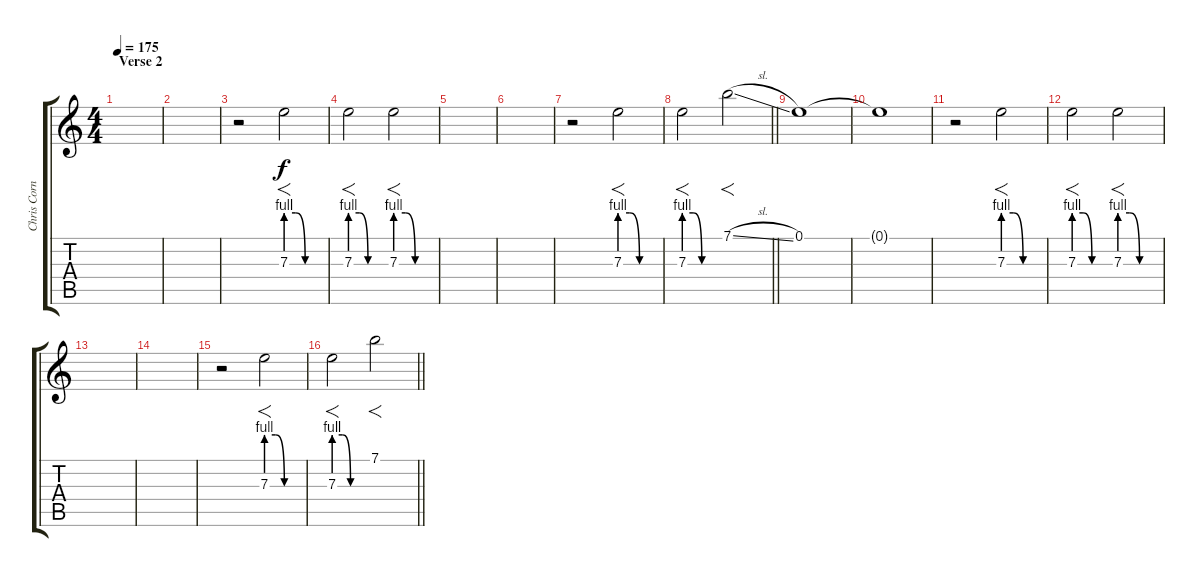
\track ("Chris Cornell_vocal " "Chris Corn") {instrument distortionguitar}
\staff {score tabs}
\tuning (E4 B3 G3 D3 A2 E2) {hide}
\ts (4 4)
\section ("" "Verse 2")
\tempo 175
\clef g2
\ks c
|
|
r.2 7.3{be (custom 0 4 15 4 30 0 60 0)}.2{f} |
7.3{be (custom 0 4 15 4 30 0 60 0)}.2{f} 7.3{be (custom 0 4 15 4 30 0 60 0)}.2{f} |
|
|
r.2 7.3{be (custom 0 4 15 4 30 0 60 0)}.2{f} |
\barLineRight lightlight
7.3{be (custom 0 4 15 4 30 0 60 0)}.2{f} 7.1{sl}.2{f} |
0.1.1 |
0.1{t}.1 |
r.2 7.3{be (custom 0 4 15 4 30 0 60 0)}.2{f} |
7.3{be (custom 0 4 15 4 30 0 60 0)}.2{f} 7.3{be (custom 0 4 15 4 30 0 60 0)}.2{f} |
|
|
r.2 7.3{be (custom 0 4 15 4 30 0 60 0)}.2{f} |
\barLineRight lightlight
7.3{be (custom 0 4 15 4 30 0 60 0)}.2{f} 7.1{sl}.2{f}
